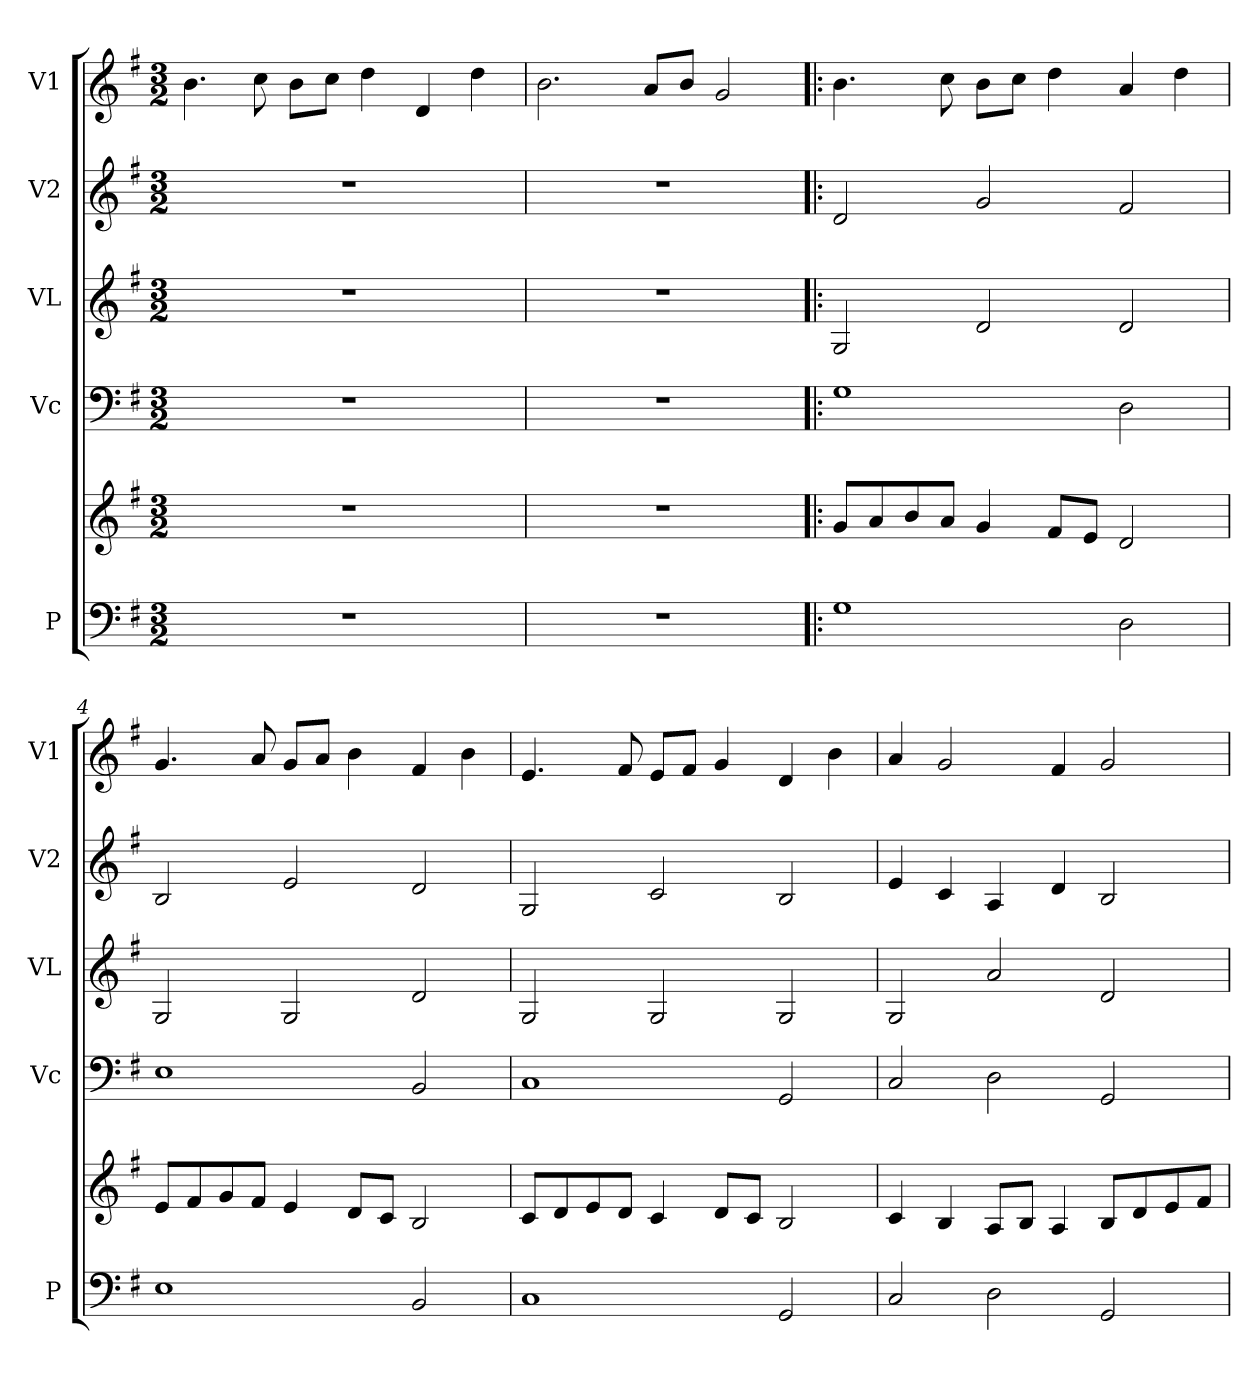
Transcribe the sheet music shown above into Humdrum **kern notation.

**kern	**kern	**kern	**kern	**kern	**kern
*part5	*part5	*part4	*part3	*part2	*part1
*staff6	*staff5	*staff4	*staff3	*staff2	*staff1
*I"P	*	*I"Vc	*I"VL	*I"V2	*I"V1
*I'P	*	*I'Vc	*I'VL	*I'V2	*I'V1
*clefF4	*clefG2	*clefF4	*clefG2	*clefG2	*clefG2
*k[f#]	*k[f#]	*k[f#]	*k[f#]	*k[f#]	*k[f#]
*M3/2	*M3/2	*M3/2	*M3/2	*M3/2	*M3/2
=1	=1	=1	=1	=1	=1
1.r	1.r	1.r	1.r	1.r	4.b\
.	.	.	.	.	8cc\
.	.	.	.	.	8b\L
.	.	.	.	.	8cc\J
.	.	.	.	.	4dd\
.	.	.	.	.	4d/
.	.	.	.	.	4dd\
=2	=2	=2	=2	=2	=2
1.r	1.r	1.r	1.r	1.r	2.b\
.	.	.	.	.	8a/L
.	.	.	.	.	8b/J
.	.	.	.	.	2g/
=3!|:	=3!|:	=3!|:	=3!|:	=3!|:	=3!|:
1G	8g/L	1G	2G/	2d/	4.b\
.	8a/	.	.	.	.
.	8b/	.	.	.	.
.	8a/J	.	.	.	8cc\
.	4g/	.	2d/	2g/	8b\L
.	.	.	.	.	8cc\J
.	8f#/L	.	.	.	4dd\
.	8e/J	.	.	.	.
2D\	2d/	2D\	2d/	2f#/	4a/
.	.	.	.	.	4dd\
=4	=4	=4	=4	=4	=4
1E	8e/L	1E	2G/	2B/	4.g/
.	8f#/	.	.	.	.
.	8g/	.	.	.	.
.	8f#/J	.	.	.	8a/
.	4e/	.	2G/	2e/	8g/L
.	.	.	.	.	8a/J
.	8d/L	.	.	.	4b\
.	8c/J	.	.	.	.
2BB/	2B/	2BB/	2d/	2d/	4f#/
.	.	.	.	.	4b\
=5	=5	=5	=5	=5	=5
1C	8c/L	1C	2G/	2G/	4.e/
.	8d/	.	.	.	.
.	8e/	.	.	.	.
.	8d/J	.	.	.	8f#/
.	4c/	.	2G/	2c/	8e/L
.	.	.	.	.	8f#/J
.	8d/L	.	.	.	4g/
.	8c/J	.	.	.	.
2GG/	2B/	2GG/	2G/	2B/	4d/
.	.	.	.	.	4b\
!!LO:LB:g=z
=6	=6	=6	=6	=6	=6
2C/	4c/	2C/	2G/	4e/	4a/
.	4B/	.	.	4c/	2g/
2D\	8A/L	2D\	2a/	4A/	.
.	8B/J	.	.	.	.
.	4A/	.	.	4d/	4f#/
2GG/	8B/L	2GG/	2d/	2B/	2g/
.	8d/	.	.	.	.
.	8e/	.	.	.	.
.	8f#/J	.	.	.	.
=	=	=	=	=	=
*-	*-	*-	*-	*-	*-
